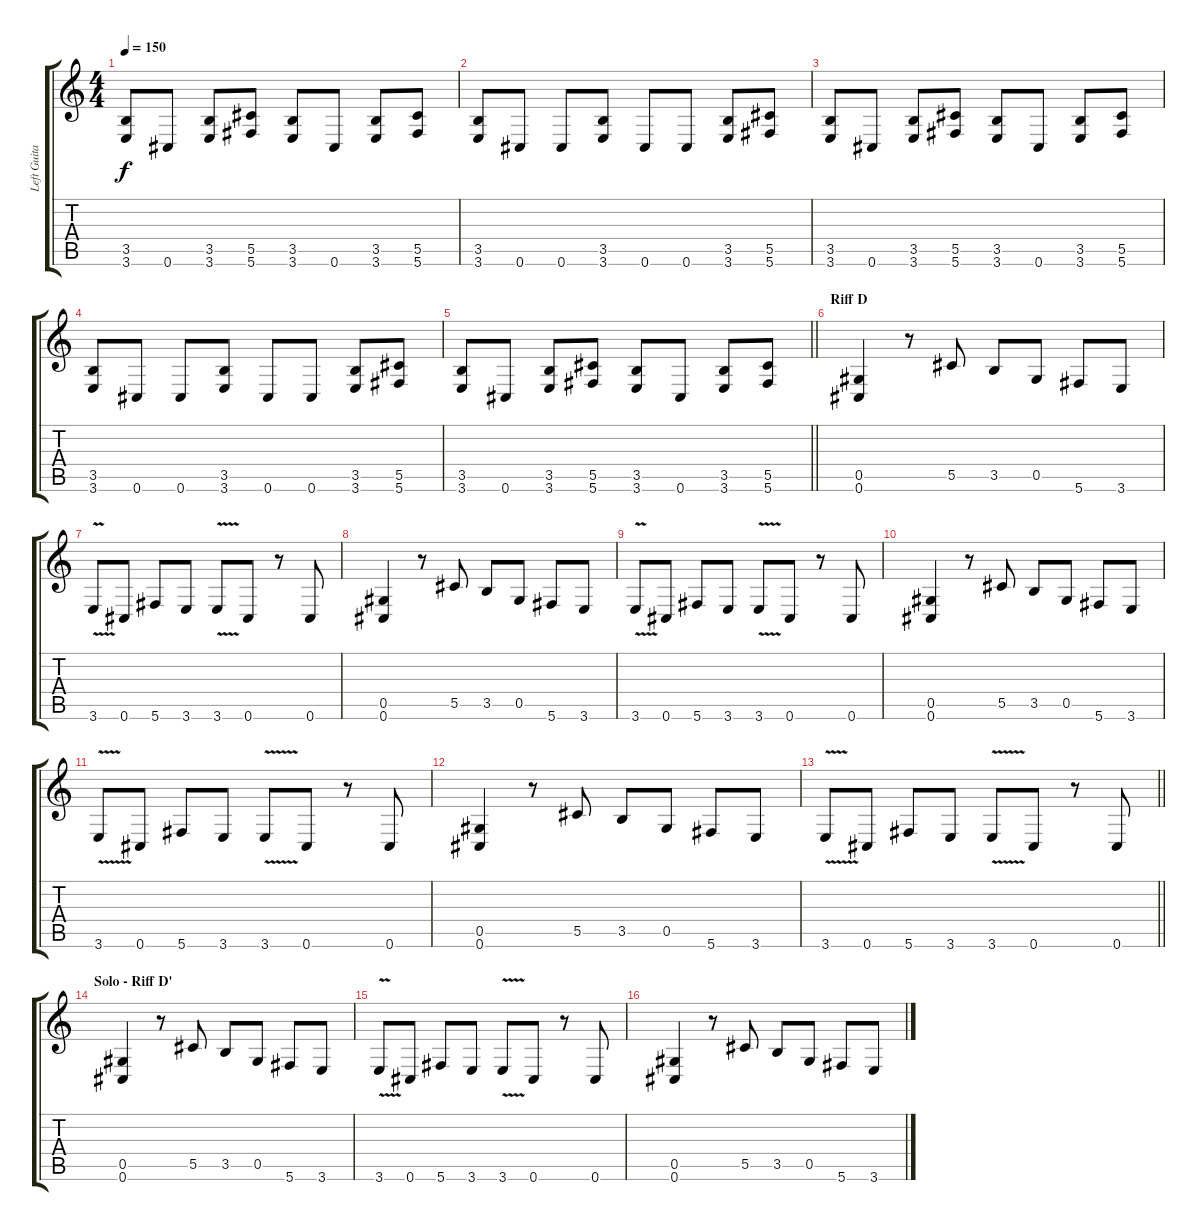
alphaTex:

\track ("Left Guitar" "Left Guita") {instrument distortionguitar}
\staff {score tabs}
\tuning (Eb4 Bb3 Gb3 Db3 Ab2 Db2) {hide}
\ts (4 4)
\tempo 150
\clef g2
\ks c
(3.5 3.6).8{dy f} 0.6.8 (3.5 3.6).8 (5.5 5.6).8 (3.5 3.6).8 0.6.8 (3.5 3.6).8 (5.5 5.6).8 |
(3.5 3.6).8 0.6.8 0.6.8 (3.5 3.6).8 0.6.8 0.6.8 (3.5 3.6).8 (5.5 5.6).8 |
(3.5 3.6).8 0.6.8 (3.5 3.6).8 (5.5 5.6).8 (3.5 3.6).8 0.6.8 (3.5 3.6).8 (5.5 5.6).8 |
(3.5 3.6).8 0.6.8 0.6.8 (3.5 3.6).8 0.6.8 0.6.8 (3.5 3.6).8 (5.5 5.6).8 |
\barLineRight lightlight
(3.5 3.6).8 0.6.8 (3.5 3.6).8 (5.5 5.6).8 (3.5 3.6).8 0.6.8 (3.5 3.6).8 (5.5 5.6).8 |
\section ("" "Riff D")
(0.5 0.6).4 r.8 5.5.8 3.5.8 0.5.8 5.6.8 3.6.8 |
3.6{v}.8 0.6.8 5.6.8 3.6.8 3.6{v}.8 0.6.8 r.8 0.6.8 |
(0.5 0.6).4 r.8 5.5.8 3.5.8 0.5.8 5.6.8 3.6.8 |
3.6{v}.8 0.6.8 5.6.8 3.6.8 3.6{v}.8 0.6.8 r.8 0.6.8 |
(0.5 0.6).4 r.8 5.5.8 3.5.8 0.5.8 5.6.8 3.6.8 |
3.6{v}.8 0.6.8 5.6.8 3.6.8 3.6{v}.8 0.6.8 r.8 0.6.8 |
(0.5 0.6).4 r.8 5.5.8 3.5.8 0.5.8 5.6.8 3.6.8 |
\barLineRight lightlight
3.6{v}.8 0.6.8 5.6.8 3.6.8 3.6{v}.8 0.6.8 r.8 0.6.8 |
\section ("" "Solo - Riff D'")
(0.5 0.6).4 r.8 5.5.8 3.5.8 0.5.8 5.6.8 3.6.8 |
3.6{v}.8 0.6.8 5.6.8 3.6.8 3.6{v}.8 0.6.8 r.8 0.6.8 |
(0.5 0.6).4 r.8 5.5.8 3.5.8 0.5.8 5.6.8 3.6.8
